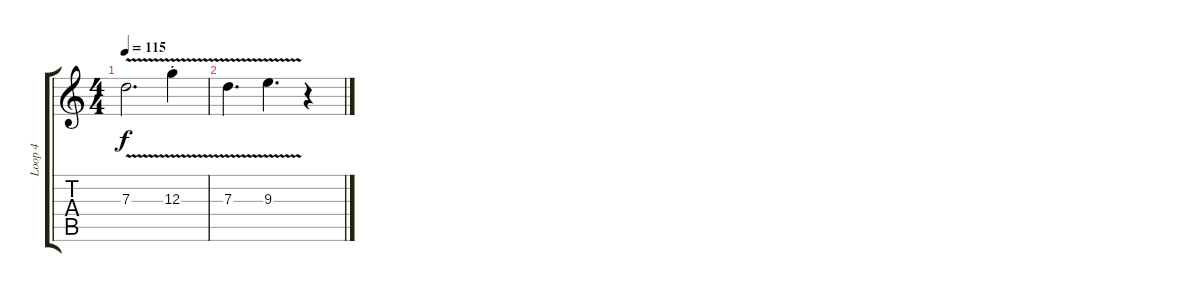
\track ("Loop 4" "Loop 4") {instrument electricguitarmuted}
\staff {score tabs}
\tuning (E4 B3 G3 D3 A2 E2) {hide}
\ts (4 4)
\tempo 115
\clef g2
\ks c
7.3{v}.2{d dy f} 12.3{v st}.4 |
7.3{v}.4{d} 9.3{v}.4{d} r.4
